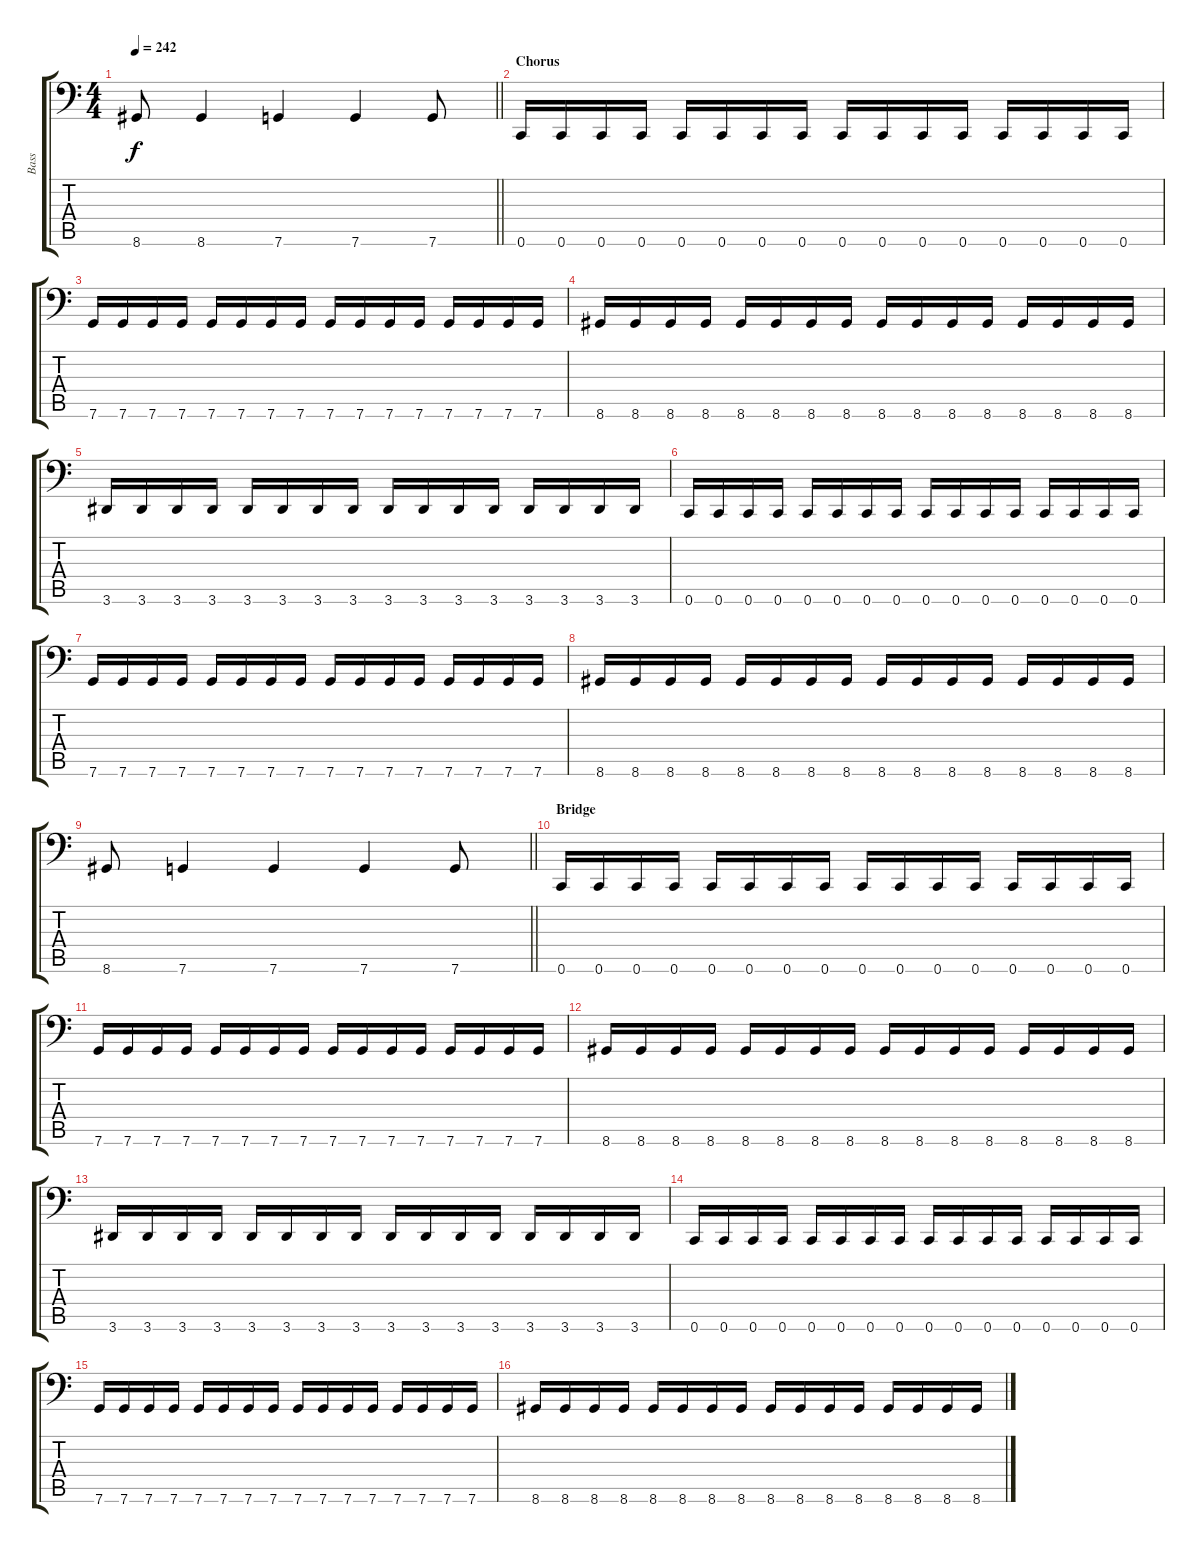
\track ("Bass" "Bass") {instrument electricbasspick}
\staff {score tabs}
\tuning (C3 G2 Eb2 Bb1 F1 C1) {hide}
\ts (4 4)
\tempo 242
\clef f4
\barLineRight lightlight
\ks c
8.6.8{dy f} 8.6.4 7.6.4 7.6.4 7.6.8 |
\section ("" "Chorus ")
0.6.16 0.6.16 0.6.16 0.6.16 0.6.16 0.6.16 0.6.16 0.6.16 0.6.16 0.6.16 0.6.16 0.6.16 0.6.16 0.6.16 0.6.16 0.6.16 |
7.6.16 7.6.16 7.6.16 7.6.16 7.6.16 7.6.16 7.6.16 7.6.16 7.6.16 7.6.16 7.6.16 7.6.16 7.6.16 7.6.16 7.6.16 7.6.16 |
8.6.16 8.6.16 8.6.16 8.6.16 8.6.16 8.6.16 8.6.16 8.6.16 8.6.16 8.6.16 8.6.16 8.6.16 8.6.16 8.6.16 8.6.16 8.6.16 |
3.6.16 3.6.16 3.6.16 3.6.16 3.6.16 3.6.16 3.6.16 3.6.16 3.6.16 3.6.16 3.6.16 3.6.16 3.6.16 3.6.16 3.6.16 3.6.16 |
0.6.16 0.6.16 0.6.16 0.6.16 0.6.16 0.6.16 0.6.16 0.6.16 0.6.16 0.6.16 0.6.16 0.6.16 0.6.16 0.6.16 0.6.16 0.6.16 |
7.6.16 7.6.16 7.6.16 7.6.16 7.6.16 7.6.16 7.6.16 7.6.16 7.6.16 7.6.16 7.6.16 7.6.16 7.6.16 7.6.16 7.6.16 7.6.16 |
8.6.16 8.6.16 8.6.16 8.6.16 8.6.16 8.6.16 8.6.16 8.6.16 8.6.16 8.6.16 8.6.16 8.6.16 8.6.16 8.6.16 8.6.16 8.6.16 |
\barLineRight lightlight
8.6.8 7.6.4 7.6.4 7.6.4 7.6.8 |
\section ("" "Bridge")
0.6.16 0.6.16 0.6.16 0.6.16 0.6.16 0.6.16 0.6.16 0.6.16 0.6.16 0.6.16 0.6.16 0.6.16 0.6.16 0.6.16 0.6.16 0.6.16 |
7.6.16 7.6.16 7.6.16 7.6.16 7.6.16 7.6.16 7.6.16 7.6.16 7.6.16 7.6.16 7.6.16 7.6.16 7.6.16 7.6.16 7.6.16 7.6.16 |
8.6.16 8.6.16 8.6.16 8.6.16 8.6.16 8.6.16 8.6.16 8.6.16 8.6.16 8.6.16 8.6.16 8.6.16 8.6.16 8.6.16 8.6.16 8.6.16 |
3.6.16 3.6.16 3.6.16 3.6.16 3.6.16 3.6.16 3.6.16 3.6.16 3.6.16 3.6.16 3.6.16 3.6.16 3.6.16 3.6.16 3.6.16 3.6.16 |
0.6.16 0.6.16 0.6.16 0.6.16 0.6.16 0.6.16 0.6.16 0.6.16 0.6.16 0.6.16 0.6.16 0.6.16 0.6.16 0.6.16 0.6.16 0.6.16 |
7.6.16 7.6.16 7.6.16 7.6.16 7.6.16 7.6.16 7.6.16 7.6.16 7.6.16 7.6.16 7.6.16 7.6.16 7.6.16 7.6.16 7.6.16 7.6.16 |
8.6.16 8.6.16 8.6.16 8.6.16 8.6.16 8.6.16 8.6.16 8.6.16 8.6.16 8.6.16 8.6.16 8.6.16 8.6.16 8.6.16 8.6.16 8.6.16
